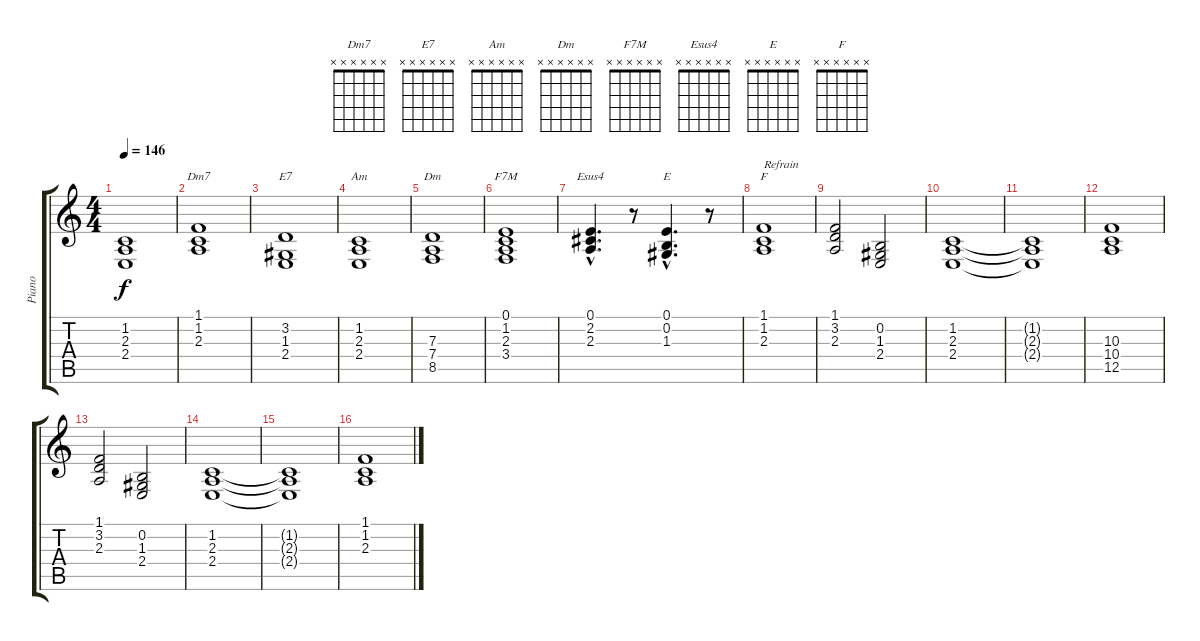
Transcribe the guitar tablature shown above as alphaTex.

\track ("Piano" "Piano") {instrument electricpiano1}
\staff {score tabs}
\tuning (E4 B3 G3 D3 A2 E2) {hide}
\chord ("Dm7" x x x x x x) {firstfret 0}
\chord ("E7" x x x x x x) {firstfret 0}
\chord ("Am" x x x x x x) {firstfret 0}
\chord ("Dm" x x x x x x) {firstfret 0}
\chord ("F7M" x x x x x x) {firstfret 0}
\chord ("Esus4" x x x x x x) {firstfret 0}
\chord ("E" x x x x x x) {firstfret 0}
\chord ("F" x x x x x x) {firstfret 0}
\ts (4 4)
\tempo 146
\clef g2
\ks c
(1.2{t} 2.3{t} 2.4{t}).1{dy f} |
(1.1 1.2 2.3).1{ch "Dm7"} |
(3.2 1.3 2.4).1{ch "E7"} |
(1.2 2.3 2.4).1{ch "Am"} |
(7.3 7.4 8.5).1{ch "Dm"} |
(0.1 1.2 2.3 3.4).1{ch "F7M"} |
(0.1{hac} 2.2{hac} 2.3{hac}).4{d ch "Esus4"} r.8 (0.1{hac} 0.2{hac} 1.3{hac}).4{d ch "E"} r.8 |
(1.1 1.2 2.3).1{ch "F" txt "Refrain"} |
(1.1 3.2 2.3).2 (0.2 1.3 2.4).2 |
(1.2 2.3 2.4).1 |
(1.2{t} 2.3{t} 2.4{t}).1 |
(10.3 10.4 12.5).1 |
(1.1 3.2 2.3).2 (0.2 1.3 2.4).2 |
(1.2 2.3 2.4).1 |
(1.2{t} 2.3{t} 2.4{t}).1 |
(1.1 1.2 2.3).1
